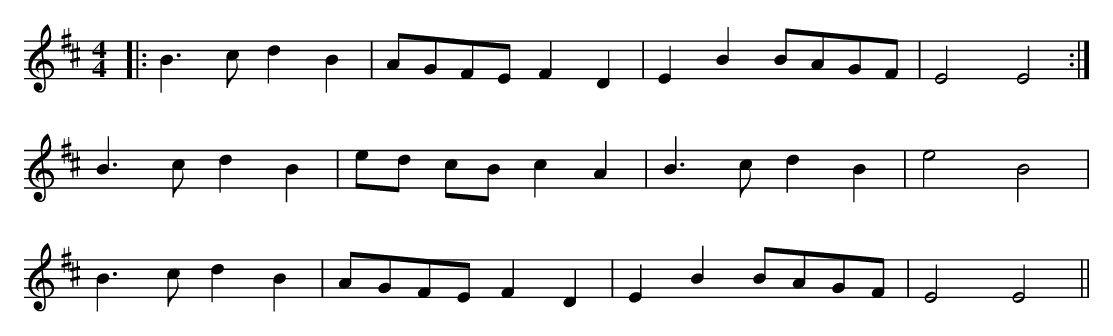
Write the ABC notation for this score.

X:1
M:4/4
K:Edor
|:B3 c d2 B2|AGFE F2 D2|E2 B2 BAGF|E4 E4:|
B3 c d2 B2|ed cB c2 A2|B3 c d2 B2|e4 B4|
B3 c d2 B2|AGFE F2 D2|E2 B2 BAGF|E4 E4||
